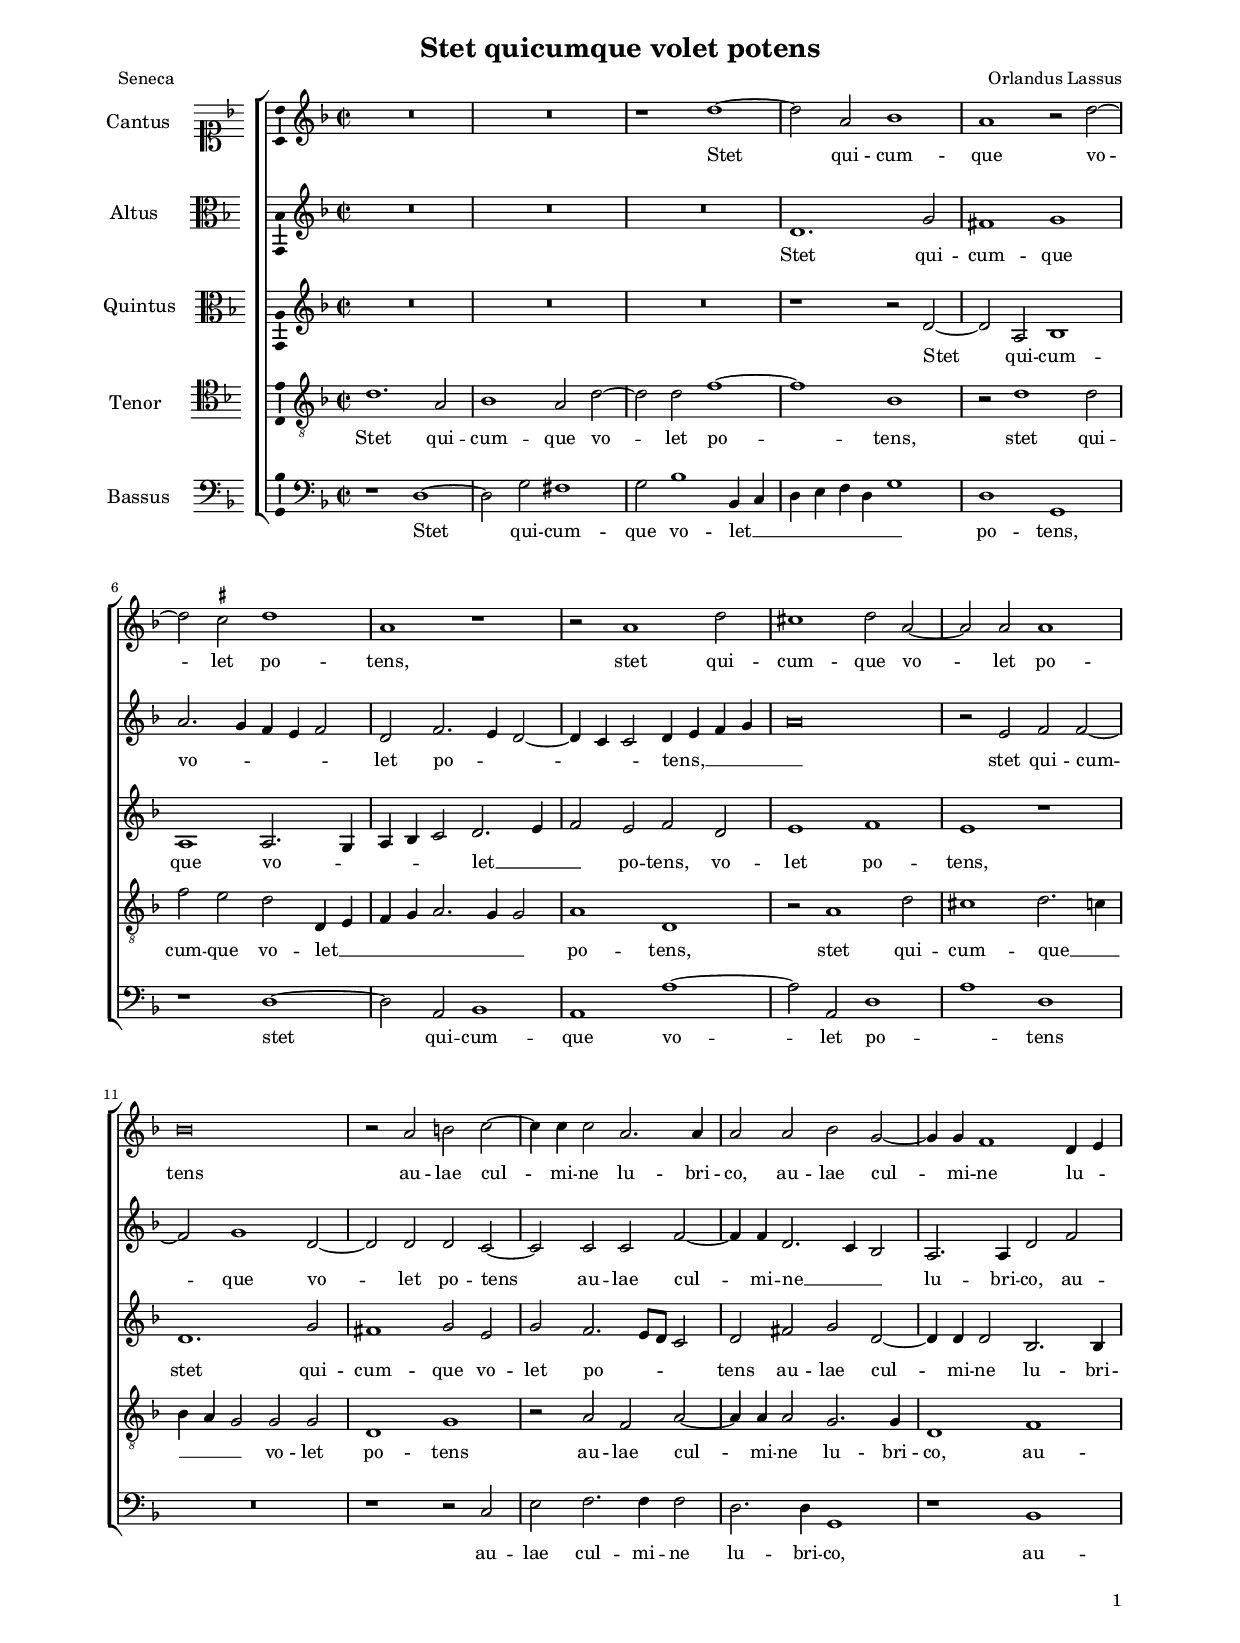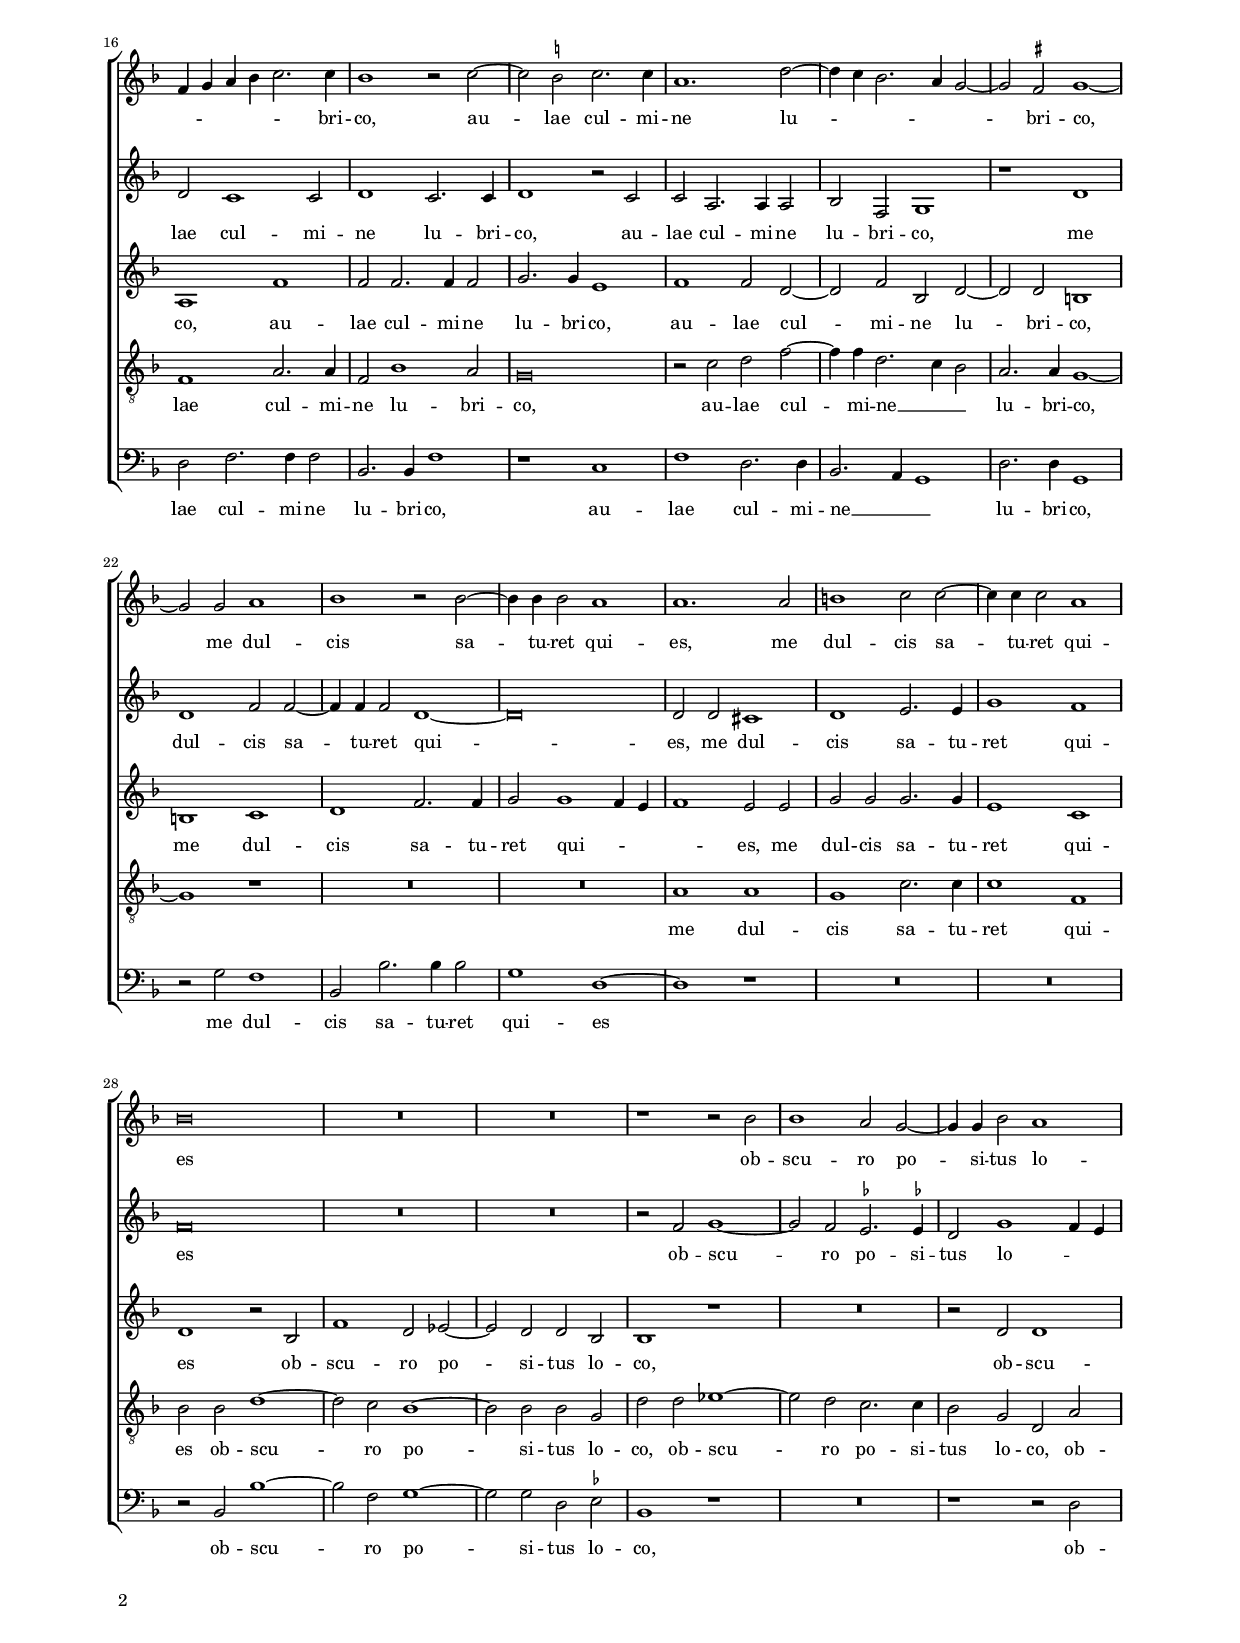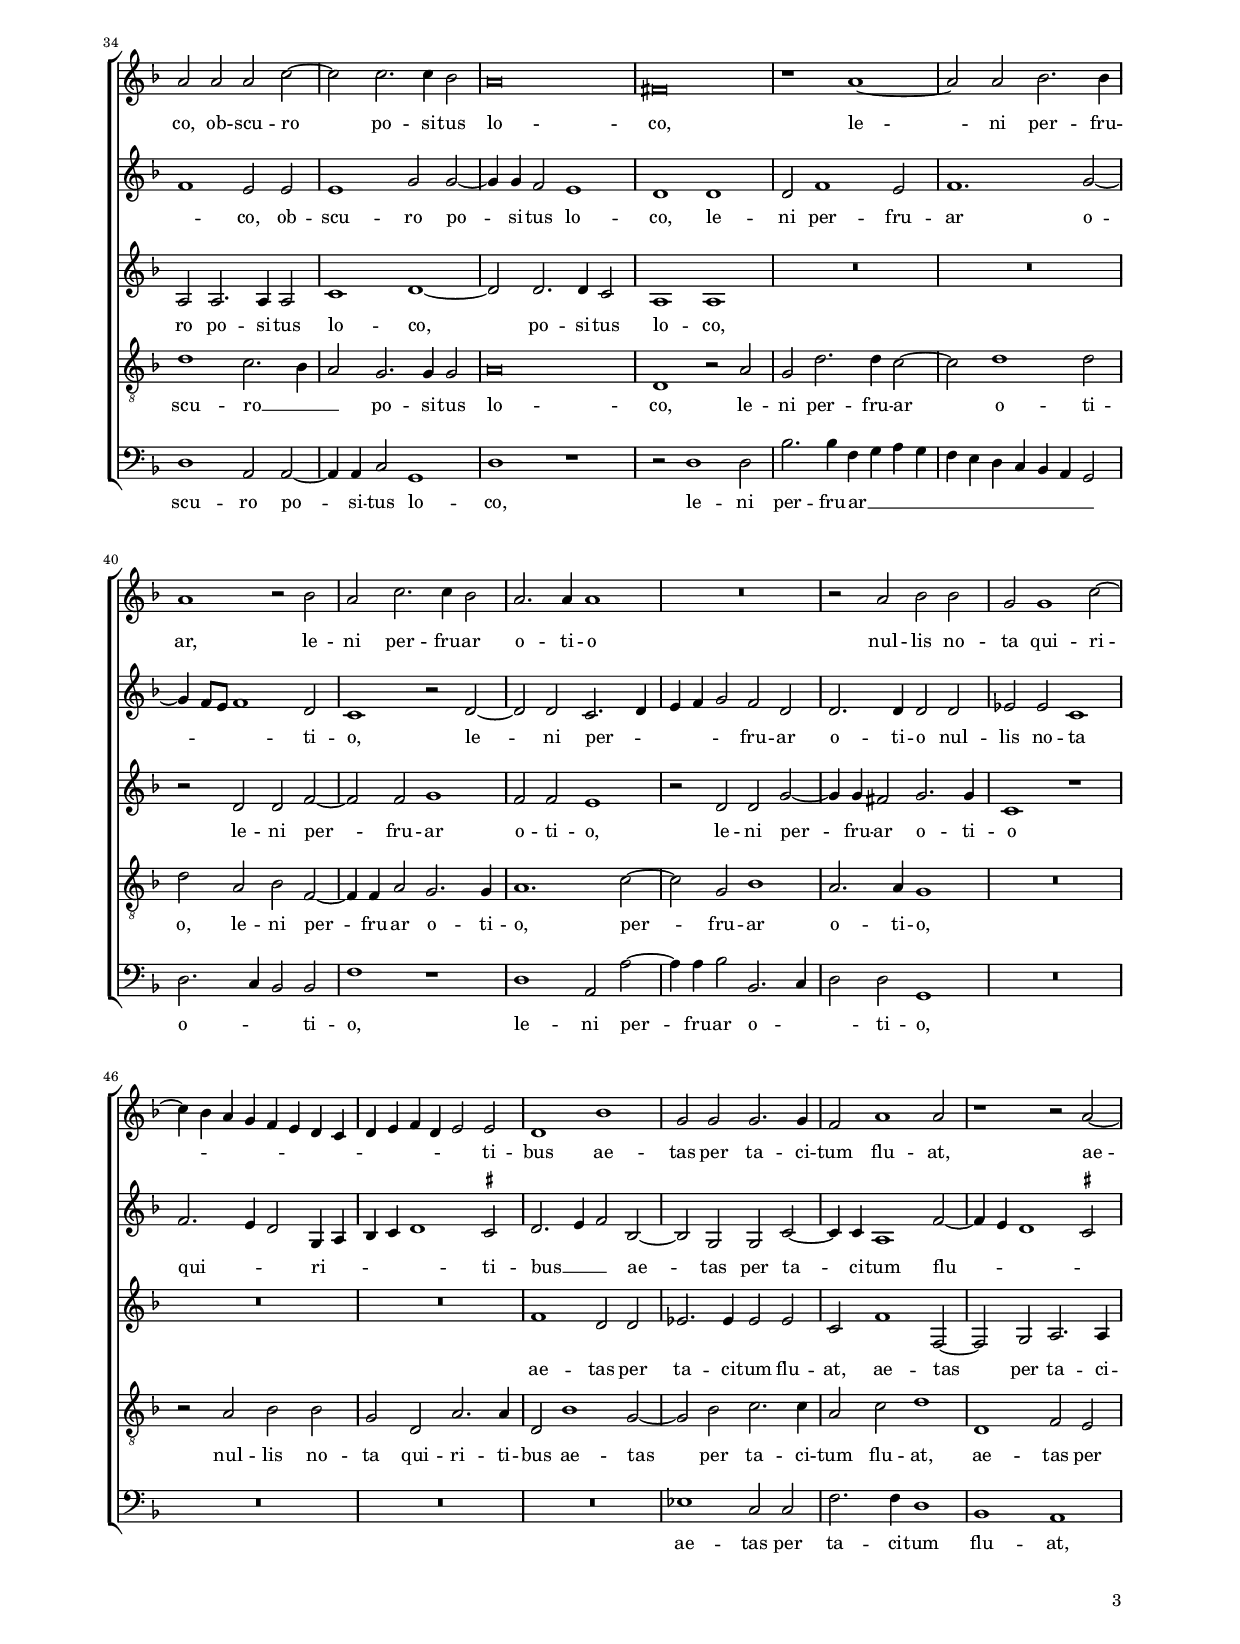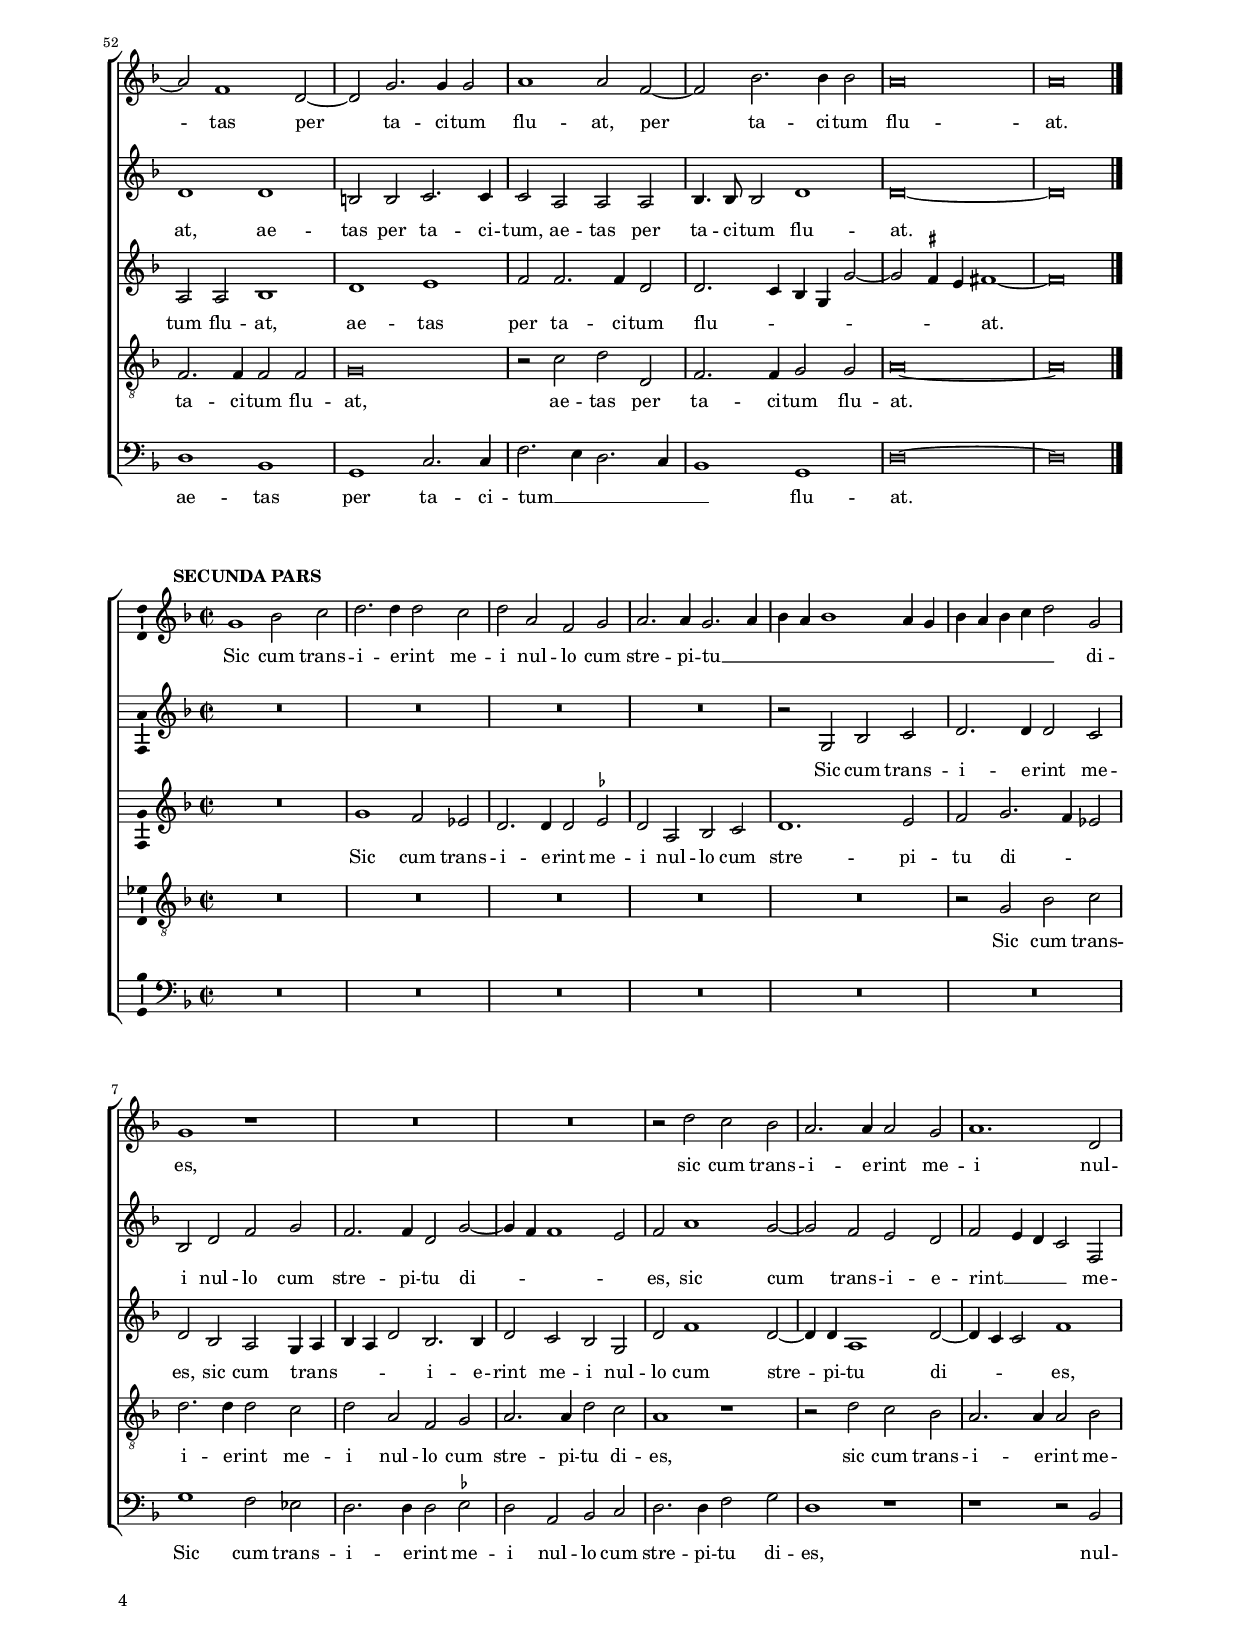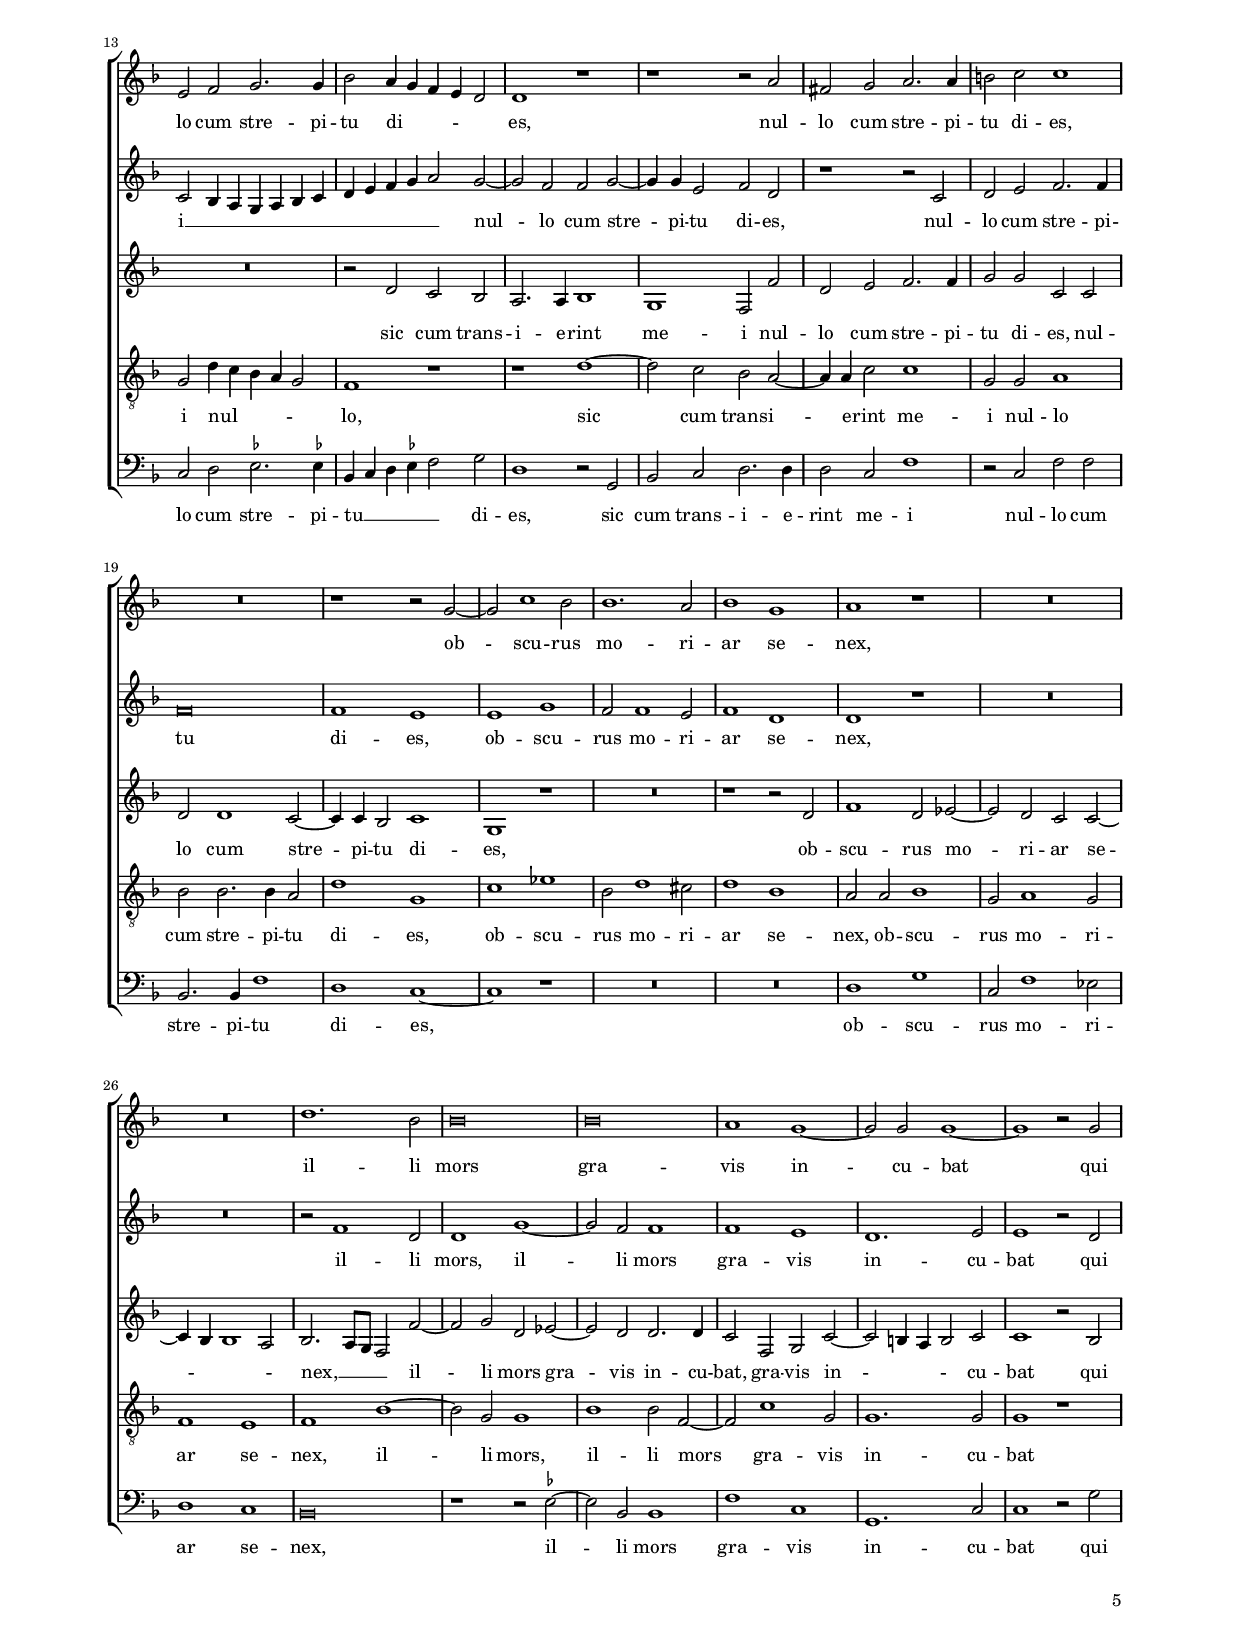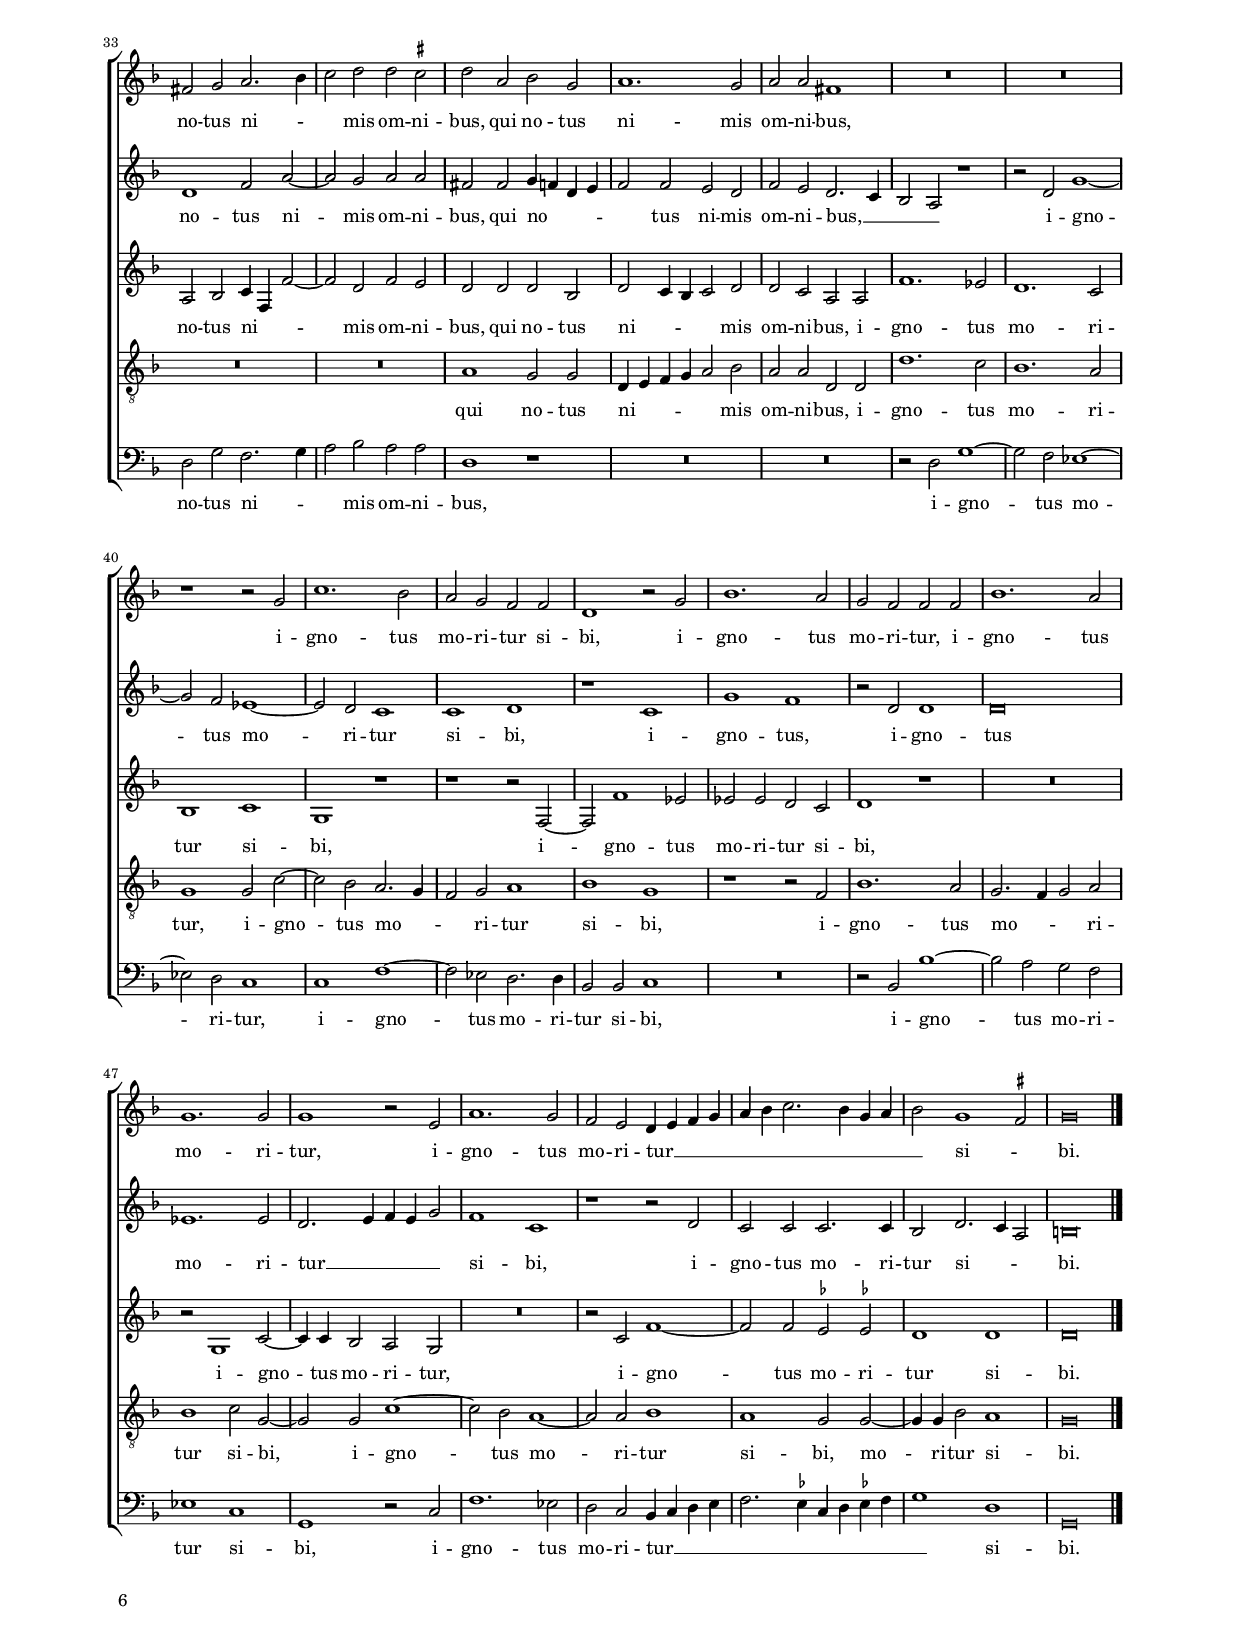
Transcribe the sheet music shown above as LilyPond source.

\header
{
  title="Stet quicumque volet potens"
  composer="Orlandus Lassus"
  poet="Seneca"
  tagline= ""
}

\version "2.24.0"
\include "deutsch.ly"
#(set-global-staff-size 15)
% #(set-default-paper-size "letter")
#(ly:set-option 'point-and-click #f)

	
	ficta = { \once \set suggestAccidentals = ##t }
	
	forget = #(define-music-function (music) (ly:music?) #{
		\accidentalStyle forget
		$music
		\accidentalStyle default
		#})
	

\paper
	{
	top-margin = 1.8 \cm
	bottom-margin = 1.2 \cm
	left-margin = 2 \cm
	right-margin = 2 \cm
	ragged-bottom = ##f
	ragged-last-bottom = ##t
	print-page-number = ##f
	score-system-spacing = #'((basic-distance . 16) (minimum-distance . 14) (padding . 5) (strechability . 150))
	system-system-spacing = #'((basic-distance . 16) (minimum-distance . 14) (padding . 5) (strechability . 150))
	oddFooterMarkup=\markup   \fill-line { "" \fromproperty #'page:page-number-string }
	evenFooterMarkup=\markup  \fill-line { \fromproperty #'page:page-number-string "" }
	last-bottom-spacing = #'((basic-distance . 12) (minimum-distance . 7) (padding . 4))
%	systems-per-page = 3
%	min-systems-per-page = 3
	}

global = {
	\key f \major
	\time 2/2 \set Score.measureLength = #(ly:make-moment 2/1)
	\skip 1*2*57 \bar "|."
	}
	

incipitcantus = \markup { \score {
	{
	\set Staff.instrumentName = \markup { \fontsize #1 "Cantus" }
	\key f \major
	\clef soprano
	s4 \bar ""
	}
	\layout  {
	raggedright = ##t
	indent = 1.8 \cm
	line-width = 2.5 \cm
	\context { \Staff \remove Time_signature_engraver }
	\override Staff.Clef.Y-extent = #'(0 . 0)
	}} \hspace #1 }
      
      
incipitaltus = \markup { \score {
	{
	\set Staff.instrumentName = \markup { \fontsize #1 "Altus" }
	\key f \major
	\clef alto
	s4 \bar ""
	}
	\layout  {
	raggedright = ##t
	indent = 1.8 \cm
	line-width = 2.5 \cm
	\context { \Staff \remove Time_signature_engraver }
	\override Staff.Clef.Y-extent = #'(0 . 0)
	}} \hspace #1 }
      
      
incipitquintus = \markup { \score {
	{
	\set Staff.instrumentName = \markup { \fontsize #1 "Quintus" }
	\key f \major
	\clef alto
	s4 \bar ""
	}
	\layout  {
	raggedright = ##t
	indent = 1.8 \cm
	line-width = 2.5 \cm
	\context { \Staff \remove Time_signature_engraver }
	\override Staff.Clef.Y-extent = #'(0 . 0)
	}} \hspace #1 }


incipittenor = \markup { \score {
	{
	\set Staff.instrumentName = \markup { \fontsize #1 "Tenor" }
	\key f \major
	\clef tenor
	s4 \bar ""
	}
	\layout  {
	raggedright = ##t
	indent = 1.8 \cm
	line-width = 2.5 \cm
	\context { \Staff \remove Time_signature_engraver }
	\override Staff.Clef.Y-extent = #'(0 . 0)
	}} \hspace #1 }
      
      
incipitbassus = \markup { \score {
	{
	\set Staff.instrumentName = \markup { \fontsize #1 "Bassus" }
	\key f \major
	\clef bass
	s4 \bar ""
	}
	\layout  {
	raggedright = ##t
	indent = 1.8 \cm
	line-width = 2.5 \cm
	\context { \Staff \remove Time_signature_engraver }
	\override Staff.Clef.Y-extent = #'(0 . 0)
	}} \hspace #1 }


cantus =  \relative c''
	{
	R\breve
	R\breve
	r1 d~
	d2 a b1
%5
	a1 r2 d~ |
	d2 \ficta cis d1
	a1 r
	r2 a1 d2
	cis1 d2 a~
%10
	a2 a a1 |
	b\breve
	r2 a h c~
	c4 c c2 a2. a4
	a2 a b g~
%15
	g4 g f1 d4 e |
	f4 g a b c2. c4
	b1 r2 c~
	c2 \ficta h c2. c4
	a1. d2~
%20
	d4 c b2. a4 g2~ |
	g2 \ficta fis g1~
	g2 g a1
	b1 r2 b~
	b4 b b2 a1
%25
	a1. a2 |
	h1 c2 c~
	c4 c c2 a1
	b\breve
	R\breve
%30
	R\breve |
	r1 r2 b
	b1 a2 g~
	g4 g b2 a1
	a2 a a c~
%35
	c2 c2. c4 b2 |
	a\breve
	fis\breve
	r1 a~
	a2 a b2. b4
%40
	a1 r2 b |
	a2 c2. c4 b2
	a2. a4 a1
	R\breve
	r2 a b b
%45
	g2 g1 c2~ |
	c4 b a g f e d c
	d4 e f d e2 e
	d1 b'
	g2 g g2. g4
%50
	f2 a1 a2 |
	r1 r2 a~
	a2 f1 d2~
	d2 g2. g4 g2
	a1 a2 f~
%55
	f2 b2. b4 b2 |
	a\breve
	a\breve |
	}


altus =  \relative c'
	{
	R\breve
	R\breve
	R\breve
	d1. g2
%5
	fis1 g |
	a2. g4 f e f2
	d2 f2. e4 d2~
	d4 c c2 d4 e f g
	a\breve
%10
	r2 e f f~ |
	f2 g1 d2~
	d2 d d c~
	c2 c c f~
	f4 f d2. c4 b2
%15
	a2. a4 d2 f |
	d2 c1 c2
	d1 c2. c4
	d1 r2 c
	c2 a2. a4 a2
%20
	b2 f g1 |
	r1 d'
	d1 f2 f~
	f4 f f2 d1~
	d\breve
%25
	d2 d cis1 |
	d1 e2. e4
	g1 f
	f\breve
	R\breve
%30
	R\breve |
	r2 f g1~
	g2 f \ficta es2. \ficta es!4
	d2 g1 f4 e
	f1 e2 e
%35
	e1 g2 g~ |
	g4 g f2 e1
	d1 d
	d2 f1 e2
	f1. g2~
%40
	g4 f8 e f1 d2 |
	c1 r2 d~
	d2 d c2. d4
	e4 f g2 f d
	d2. d4 d2 d
%45
	es2 es c1 |
	f2. e4 d2 g,4 a
	b4 c d1 \ficta cis2
	d2. e4 f2 b,~
	b2 g g c~
%50
	c4 c a1 f'2~ | 
	f4 e d1 \ficta cis2
	d1 d
	h2 h c2. c4
	c2 a a a
%55
	b4. b8 b2 d1 |
	d\breve~
	d\breve |
	}


quintus =  \relative c'
	{
	R\breve
	R\breve
	R\breve
	r1 r2 d~
%5
	d2 a b1 |
	a1 a2. g4
	a4 b c2 d2. e4
	f2 e f d
	e1 f
%10
	e1 r |
	d1. g2
	fis1 g2 e
	g2 f2. e8 d c2
	d2 fis g d~
%15
	d4 d d2 b2. b4 |
	a1 f'
	f2 f2. f4 f2
	g2. g4 e1
	f1 f2 d~
%20
	d2 f b, d~ |
	d2 d h1
	h1 c
	d1 f2. f4
	g2 g1 f4 e
%25
	f1 e2 e |
	g2 g g2. g4
	e1 c
	d1 r2 b
	f'1 d2 es~
%30
	es2 d d b |
	b1 r
	R\breve
	r2 d d1
	a2 a2. a4 a2
%35
	c1 d~ |
	d2 d2. d4 c2
	a1 a
	R\breve
	R\breve
%40
	r2 d d f~ |
	f2 f g1
	f2 f e1
	r2 d d g~
	g4 g fis2 g2. g4
%45
	c,1 r |
	R\breve
	R\breve
	f1 d2 d
	es2. es4 es2 es
%50
	c2 f1 f,2~ |
	f2 g a2. a4
	a2 a b1
	d1 e
	f2 f2. f4 d2
%55
	d2. c4 b g g'2~ |
	g2 \ficta fis4 e fis!1~
	fis\breve |
	}


tenor  =  \relative c'
	{
	d1. a2
	b1 a2 d~
	d2 d f1~
	f1 b,
%5
	r2 d1 d2 |
	f2 e d d,4 e
	f4 g a2. g4 g2
	a1 d,
	r2 a'1 d2
%10
	cis1 d2. c4 |
	b4 a g2 g g
	d1 g
	r2 a f a~
	a4 a a2 g2. g4
%15
	d1 f |
	f1 a2. a4
	f2 b1 a2
	g\breve
	r2 c d f~
%20
	f4 f d2. c4 b2 |
	a2. a4 g1~
	g1 r
	R\breve
	R\breve
%25
	a1 a |
	g1 c2. c4
	c1 f,
	b2 b d1~
	d2 c b1~
%30
	b2 b b g |
	d'2 d es1~
	es2 d c2. c4
	b2 g d a'
	d1 c2. b4
%35
	a2 g2. g4 g2 |
	a\breve
	d,1 r2 a'
	g2 d'2. d4 c2~
	c2 d1 d2
%40
	d2 a b f~ |
	f4 f a2 g2. g4
	a1. c2~
	c2 g b1
	a2. a4 g1
%45
	R\breve |
	r2 a b b
	g2 d a'2. a4
	d,2 b'1 g2~
	g2 b c2. c4
%50
	a2 c d1 |
	d,1 f2 e
	f2. f4 f2 f
	g\breve
	r2 c d d,
%55
	f2. f4 g2 g |
	a\breve~
	a\breve |
	}


bassus  =  \relative c
	{
	r1 d~
	d2 g fis1
	g2 b1 b,4 c
	d4 e f d g1
%5
	d1 g, |
	r1 d'~
	d2 a b1
	a1 a'~
	a2 a, d1
%10
	a'1 d, |
	R\breve
	r1 r2 c
	e2 f2. f4 f2
	d2. d4 g,1
%15
	r1 b |
	d2 f2. f4 f2
	b,2. b4 f'1
	r1 c
	f1 d2. d4
%20
	b2. a4 g1 |
	d'2. d4 g,1
	r2 g' f1
	b,2 b'2. b4 b2
	g1 d~
%25
	d1 r |
	R\breve
	R\breve
	r2 b b'1~
	b2 f g1~
%30
	g2 g d \ficta es |
	b1 r
	R\breve
	r1 r2 d
	d1 a2 a~
%35
	a4 a c2 g1 |
	d'1 r
	r2 d1 d2
	b'2. b4 f g a g
	f4 e d c b a g2
%40
	d'2. c4 b2 b |
	f'1 r
	d1 a2 a'~
	a4 a b2 b,2. c4
	d2 d g,1
%45
	R\breve |
	R\breve
	R\breve
	R\breve
	es'1 c2 c
%50
	f2. f4 d1 |
	b1 a
	d1 b
	g1 c2. c4
	f2. e4 d2. c4
%55
	b1 g |
	d'\breve~
	d\breve |
	}


lyricscantus = \lyricmode {
	Stet qui -- cum -- que vo -- let po -- tens,
	stet qui -- cum -- que vo -- let po -- tens
	au -- lae cul -- mi -- ne lu -- bri -- co,
	au -- lae cul -- mi -- ne lu -- _ _ _ _ _ _ bri -- co,
	au -- lae cul -- mi -- ne lu -- _ _ _ _ bri -- co,
	me dul -- cis sa -- tu -- ret qui -- es,
	me dul -- cis sa -- tu -- ret qui -- es
	ob -- scu -- ro po -- si -- tus lo -- co,
	ob -- scu -- ro po -- si -- tus lo -- co,
	le -- ni per -- fru -- ar,
	le -- ni per -- fru -- ar o -- ti -- o
	nul -- lis no -- ta qui -- ri -- _ _ _ _ _ _ _ _ _ _ _ _ ti -- bus
	ae -- tas per ta -- ci -- tum flu -- at,
	ae -- tas per ta -- ci -- tum flu -- at,
	per ta -- ci -- tum flu -- at.
	}


lyricsaltus = \lyricmode {
	Stet qui -- cum -- que vo -- _ _ _ _ let po -- _ _ _ _ tens, __ _ _ _ _
	stet qui -- cum -- que vo -- let po -- tens
	au -- lae cul -- mi -- ne __ _ _ lu -- bri -- co,
	au -- lae cul -- mi -- ne lu -- bri -- co,
	au -- lae cul -- mi -- ne lu -- bri -- co,
	me dul -- cis sa -- tu -- ret qui -- es,
	me dul -- cis sa -- tu -- ret qui -- es
	ob -- scu -- ro po -- si -- tus lo -- _ _ _ co,
	ob -- scu -- ro po -- si -- tus lo -- co,
	le -- ni per -- fru -- ar o -- _ _ _ ti -- o,
	le -- ni per -- _ _ _ _ fru -- ar o -- ti -- o
	nul -- lis no -- ta qui -- _ _ ri -- _ _ _ _ ti -- bus __ _ _
	ae -- tas per ta -- ci -- tum flu -- _ _ _ at,
	ae -- tas per ta -- ci -- tum,
	ae -- tas per ta -- ci -- tum flu -- at.
	}


lyricsquintus = \lyricmode {
	Stet qui -- cum -- que vo -- _ _ _ _ let __ _ _ po -- tens,
	vo -- let po -- tens,
	stet qui -- cum -- que vo -- let po -- _ _ _ tens
	au -- lae cul -- mi -- ne lu -- bri -- co,
	au -- lae cul -- mi -- ne lu -- bri -- co,
	au -- lae cul -- mi -- ne lu -- bri -- co,
	me dul -- cis sa -- tu -- ret qui -- _ _ _ es,
	me dul -- cis sa -- tu -- ret qui -- es
	ob -- scu -- ro po -- si -- tus lo -- co,
	ob -- scu -- ro po -- si -- tus lo -- co,
	po -- si -- tus lo -- co,
	le -- ni per -- fru -- ar o -- ti -- o,
	le -- ni per -- fru -- ar o -- ti -- o
	ae -- tas per ta -- ci -- tum flu -- at,
	ae -- tas per ta -- ci -- tum flu -- at,
	ae -- tas per ta -- ci -- tum flu -- _ _ _ _ _ _ at.
	}


lyricstenor = \lyricmode {
	Stet qui -- cum -- que vo -- let po -- tens,
	stet qui -- cum -- que vo -- let __ _ _ _ _ _ _ po -- tens,
	stet qui -- cum -- que __ _ _ _ _ vo -- let po -- tens
	au -- lae cul -- mi -- ne lu -- bri -- co,
	au -- lae cul -- mi -- ne lu -- bri -- co,
	au -- lae cul -- mi -- ne __ _ _ lu -- bri -- co,
	me dul -- cis sa -- tu -- ret qui -- es
	ob -- scu -- ro po -- si -- tus lo -- co,
	ob -- scu -- ro po -- si -- tus lo -- co,
	ob -- scu -- ro __ _ _ po -- si -- tus lo -- co,
	le -- ni per -- fru -- ar o -- ti -- o,
	le -- ni per -- fru -- ar o -- ti -- o,
	per -- fru -- ar o -- ti -- o,
	nul -- lis no -- ta qui -- ri -- ti -- bus
	ae -- tas per ta -- ci -- tum flu -- at,
	ae -- tas per ta -- ci -- tum flu -- at,
	ae -- tas per ta -- ci -- tum flu -- at.
	}


lyricsbassus = \lyricmode {
	Stet qui -- cum -- que vo -- let __ _ _ _ _ _ _ po -- tens,
	stet qui -- cum -- que vo -- let po -- _ tens
	au -- lae cul -- mi -- ne lu -- bri -- co,
	au -- lae cul -- mi -- ne lu -- bri -- co,
	au -- lae cul -- mi -- ne __ _ _ lu -- bri -- co,
	me dul -- cis sa -- tu -- ret qui -- es
	ob -- scu -- ro po -- si -- tus lo -- co,
	ob -- scu -- ro po -- si -- tus lo -- co,
	le -- ni per -- fru -- ar __ _ _ _ _ _ _ _ _ _ _ o -- _ _ ti -- o,
	le -- ni per -- fru -- ar o -- _ _ ti -- o,
	ae -- tas per ta -- ci -- tum flu -- at,
	ae -- tas per ta -- ci -- tum __ _ _ _ _ flu -- at.
	}


\score
{  
	\transpose c c {
	\new ChoirStaff \with { \override StaffGrouper.staff-staff-spacing.basic-distance = #12 }
	<<

	\new Staff << \global
	\new Voice="v1" {
		\set Staff.instrumentName=\incipitcantus
		\set Staff.midiInstrument = "reed organ"
		\clef violin
		\cantus }
	\new Lyrics \lyricsto "v1" {\lyricscantus }
	>>


	\new Staff << \global
	\new Voice="v2" {
		\set Staff.instrumentName=\incipitaltus
		\set Staff.midiInstrument = "reed organ"
		\clef violin 
		\altus}
	\new Lyrics \lyricsto "v2" {\lyricsaltus }
	>>


	\new Staff << \global
	\new Voice="v5" {
		\set Staff.instrumentName=\incipitquintus
		\set Staff.midiInstrument = "reed organ"
		\clef violin
		\quintus}
	\new Lyrics \lyricsto "v5" {\lyricsquintus }
	>>


	\new Staff << \global
	\new Voice="v3" {
		\set Staff.instrumentName=\incipittenor
		\set Staff.midiInstrument = "reed organ"
		\clef "G_8"
		\tenor }
	\new Lyrics \lyricsto "v3" {\lyricstenor }
	>>


	\new Staff << \global
	\new Voice="v4" {
		\set Staff.instrumentName=\incipitbassus
		\set Staff.midiInstrument = "reed organ"
		\clef bass
		\bassus }
	\new Lyrics \lyricsto "v4" {\lyricsbassus}
	>>

	>>
	} % transpose

	\layout
	{
	indent = 2.5 \cm
	\context { \Staff \override TimeSignature.break-visibility = #end-of-line-invisible }
	\context { \Lyrics \override VerticalAxisGroup.nonstaff-relatedstaff-spacing.padding = #1.4 }
%	\context { \Lyrics \override LyricText.font-size = #1 }
	\context { \Staff \consists Ambitus_engraver }
	\context { \Score \override BarNumber.padding = #2 }
	\context { \Voice \override NoteHead.style = #'baroque }
	}


\midi
	{
	\tempo 2 = 90
	}

}

%%%%%%%%%%%%%%%%%%%%  PARS SECUNDA


global = {
	\key f \major
	\time 2/2 \set Score.measureLength = #(ly:make-moment 2/1)
	\skip 1*2*53 \bar "|."
	}


cantus =  \relative c''
	{
	g1 b2 c
	d2. d4 d2 c
	d2 a f g
	a2. a4 g2. a4
%5
	b4 a b1 a4 g |
	b4 a b c d2 g,
	g1 r
	R\breve
	R\breve
%10
	r2 d' c b |
	a2. a4 a2 g
	a1. d,2
	e2 f g2. g4
	b2 a4 g f e d2
%15
	d1 r |
	r1 r2 a'
	fis2 g a2. a4
	h2 c c1
	R\breve
%20
	r1 r2 g~ |
	g2 c1 b2
	b1. a2
	b1 g
	a1 r
%25
	R\breve |
	R\breve
	d1. b2
	b\breve
	b\breve
%30
	a1 g~ |
	g2 g g1~
	g1 r2 g
	fis2 g a2. b4
	c2 d d \ficta cis
%35
	d2 a b g |
	a1. g2
	a2 a fis1
	R\breve
	R\breve
%40
	r1 r2 g |
	c1. b2
	a2 g f f
	d1 r2 g
	b1. a2
%45
	g2 f f f |
	b1. a2
	g1. g2
	g1 r2 e
	a1. g2
%50
	f2 e d4 e f g |
	a4 b c2. b4 g a
	b2 g1 \ficta fis2
	g\breve |
	}


altus =  \relative c'
        {
	R\breve
	R\breve
	R\breve
	R\breve
%5
	r2 g b c |
	d2. d4 d2 c
	b2 d f g
	f2. f4 d2 g~
	g4 f f1 e2
%10
	f2 a1 g2~ |
	g2 f e d
	f2 e4 d c2 f,
	c'2 b4 a g a b c
	d4 e f g a2 g~
%15
	g2 f f g~ |
	g4 g e2 f d
	r1 r2 c
	d2 e f2. f4
	f\breve
%20
	f1 e |
	e1 g
	f2 f1 e2
	f1 d
	d1 r
%25
	R\breve |
	R\breve
	r2 f1 d2
	d1 g~
	g2 f f1
%30
	f1 e |
	d1. e2
	e1 r2 d
	d1 f2 a~
	a2 g a a
%35
	fis2 fis g4 f d e |
	f2 f e d
	f2 e d2. c4
	b2 a r1
	r2 d g1~
%40
	g2 f es1~ |
	es2 d c1
	c1 d
	r1 c
	g'1 f
%45
	r2 d d1 |
	d\breve
	es1. es2
	d2. e4 f e g2
	f1 c
%50
	r1 r2 d |
	c2 c c2. c4
	b2 d2. c4 a2
	h\breve |
	}


quintus =  \relative c'
	{
	R\breve
	g'1 f2 es
	d2. d4 d2 \ficta es
	d2 a b c
%5
	d1. e2 |
	f2 g2. f4 es2
	d2 b a g4 a
	b4 a d2 b2. b4
	d2 c b g
%10
	d'2 f1 d2~ |
	d4 d a1 d2~
	d4 c c2 f1
	R\breve
	r2 d c b
%15
	a2. a4 b1 |
	g1 f2 f'
	d2 e f2. f4
	g2 g c, c
	d2 d1 c2~
%20
	c4 c b2 c1 |
	g1 r
	R\breve
	r1 r2 d'
	f1 d2 es~
%25
	es2 d c c~ |
	c4 b b1 a2
	b2. a8 g f2 f'~
	f2 g d es~
	es2 d d2. d4
%30
	c2 f, g c~ |
	c2 h4 a h2 c
	c1 r2 b
	a2 b c4 f, f'2~
	f2 d f e
%35
	d2 d d b |
	d2 c4 b c2 d
	d2 c a a
	f'1. es2
	d1. c2
%40
	b1 c |
	g1 r
	r1 r2 f~
	f2 f'1 es2
	es2 es d c
%45
	d1 r |
	R\breve
	r2 g,1 c2~
	c4 c b2 a g
	R\breve
%50
	r2 c f1~ |
	f2 f \ficta es \ficta es!
	d1 d
	d\breve |
	}


tenor  =  \relative c'
	{
	R\breve
	R\breve
	R\breve
	R\breve
%5
	R\breve |
	r2 g b c
	d2. d4 d2 c
	d2 a f g
	a2. a4 d2 c
%10
	a1 r |
	r2 d c b
	a2. a4 a2 b
	g2 d'4 c b a g2
	f1 r
%15
	r1 d'~ |
	d2 c b a~
	a4 a c2 c1
	g2 g a1
	b2 b2. b4 a2
%20
	d1 g, |
	c1 es
	b2 d1 cis2
	d1 b
	a2 a b1
%25
	g2 a1 g2 |
	f1 e
	f1 b~
	b2 g g1
	b1 b2 f~
%30
	f2 c'1 g2 |
	g1. g2
	g1 r
	R\breve
	R\breve
%35
	a1 g2 g |
	d4 e f g a2 b
	a2 a d, d
	d'1. c2
	b1. a2
%40
	g1 g2 c~ |
	c2 b a2. g4
	f2 g a1
	b1 g
	r1 r2 f
%45
	b1. a2 |
	g2. f4 g2 a
	b1 c2 g~
	g2 g c1~
	c2 b a1~
%50
	a2 a b1 |
	a1 g2 g~
	g4 g b2 a1
	g\breve |
	}


bassus  =  \relative c
	{
	R\breve
	R\breve
	R\breve
	R\breve
%5
	R\breve |
	R\breve
	g'1 f2 es
	d2. d4 d2 \ficta es
	d2 a b c
%10
	d2. d4 f2 g |
	d1 r
	r1 r2 b
	c2 d \ficta es2. \ficta es!4
	b4 c d \ficta es f2 g
%15
	d1 r2 g, |
	b2 c d2. d4
	d2 c f1
	r2 c f f
	b,2. b4 f'1
%20
	d1 c~ |
	c1 r
	R\breve
	R\breve
	d1 g
%25
	c,2 f1 es2 |
	d1 c
	b\breve
	r1 r2 \ficta es~
	es2 b b1
%30
	f'1 c |
	g1. c2
	c1 r2 g'
	d2 g f2. g4
	a2 b a a
%35
	d,1 r |
	R\breve
	R\breve
	r2 d g1~
	g2 f es1~
%40
	es2 d c1 |
	c1 f~
	f2 es d2. d4
	b2 b c1
	R\breve
%45
	r2 b b'1~ |
	b2 a g f
	es1 c
	g1 r2 c
	f1. es2
%50
	d2 c b4 c d e |
	f2. \ficta es4 c4 d \ficta es! f
	g1 d
	g,\breve |
	}


lyricscantus = \lyricmode {
	Sic cum trans -- i -- e -- rint me -- i
	nul -- lo cum stre -- pi -- tu __ _ _ _ _ _ _ _ _ _ _ _ di -- es,
	sic cum trans -- i -- e -- rint me -- i
	nul -- lo cum stre -- pi -- tu di -- _ _ _ _ es,
	nul -- lo cum stre -- pi -- tu di -- es,
	ob -- scu -- rus mo -- ri -- ar se -- nex,
	il -- li mors gra -- vis in -- cu -- bat
	qui no -- tus ni -- _ _ mis om -- ni -- bus,
	qui no -- tus ni -- mis om -- ni -- bus,
	i -- gno -- tus mo -- ri -- tur si -- bi,
	i -- gno -- tus mo -- ri -- tur,
	i -- gno -- tus mo -- ri -- tur,
	i -- gno -- tus mo -- ri -- tur __ _ _ _ _ _ _ _ _ _ _ si -- _ bi.
	}


lyricsaltus = \lyricmode {
	Sic cum trans -- i -- e -- rint me -- i
	nul -- lo cum stre -- pi -- tu di -- _ _ _ es,
	sic cum trans -- i -- e -- rint __ _ _ _ me -- i __ _ _ _ _ _ _ _ _ _ _ _
	nul -- lo cum stre -- pi -- tu di -- es,
	nul -- lo cum stre -- pi -- tu di -- es,
	ob -- scu -- rus mo -- ri -- ar se -- nex,
	il -- li mors,
	il -- li mors gra -- vis in -- cu -- bat
	qui no -- tus ni -- mis om -- ni -- bus,
	qui no -- _ _ _ _ tus ni -- mis om -- ni -- bus, __ _ _ _
	i -- gno -- tus mo -- ri -- tur si -- bi,
	i -- gno -- tus,
	i -- gno -- tus mo -- ri -- tur __ _ _ _ _ si -- bi,
	i -- gno -- tus mo -- ri -- tur si -- _ _ bi.
	}


lyricsquintus = \lyricmode {
	Sic cum trans -- i -- e -- rint me -- i
	nul -- lo cum stre -- pi -- tu di -- _ _ es,
	sic cum trans -- _ _ _ _ i -- e -- rint me -- i
	nul -- lo cum stre -- pi -- tu di -- _ _ es,
	sic cum trans -- i -- e -- rint me -- i
	nul -- lo cum stre -- pi -- tu di -- es,
	nul -- lo cum stre -- pi -- tu di -- es,
	ob -- scu -- rus mo -- ri -- ar se -- _ _ _ nex, __ _ _ _
	il -- li mors gra -- vis in -- cu -- bat,
	gra -- vis in -- _ _ _ cu -- bat
	qui no -- tus ni -- _ _ mis om -- ni -- bus,
	qui no -- tus ni -- _ _ _ mis om -- ni -- bus,
	i -- gno -- tus mo -- ri -- tur si -- bi,
	i -- gno -- tus mo -- ri -- tur si -- bi,
	i -- gno -- tus mo -- ri -- tur,
	i -- gno -- tus mo -- ri -- tur si -- bi.
	}


lyricstenor = \lyricmode {
	Sic cum trans -- i -- e -- rint me -- i
	nul -- lo cum stre -- pi -- tu di -- es,
	sic cum trans -- i -- e -- rint me -- i
	nul -- _ _ _ _ lo,
	sic cum trans -- i -- e -- rint me -- i
	nul -- lo cum stre -- pi -- tu di -- es,
	ob -- scu -- rus mo -- ri -- ar se -- nex,
	ob -- scu -- rus mo -- ri -- ar se -- nex,
	il -- li mors,
	il -- li mors gra -- vis in -- cu -- bat
	qui no -- tus ni -- _ _ _ _ mis om -- ni -- bus,
	i -- gno -- tus mo -- ri -- tur,
	i -- gno -- tus mo -- _ _ ri -- tur si -- bi,
	i -- gno -- tus mo -- _ _ ri -- tur si -- bi,
	i -- gno -- tus mo -- ri -- tur si -- bi,
	mo -- ri -- tur si -- bi.
	}


lyricsbassus = \lyricmode {
	Sic cum trans -- i -- e -- rint me -- i
	nul -- lo cum stre -- pi -- tu di -- es,
	nul -- lo cum stre -- pi -- tu __ _ _ _ _ di -- es,
	sic cum trans -- i -- e -- rint me -- i
	nul -- lo cum stre -- pi -- tu di -- es,
	ob -- scu -- rus mo -- ri -- ar se -- nex,
	il -- li mors gra -- vis in -- cu -- bat
	qui no -- tus ni -- _ _ mis om -- ni -- bus,
	i -- gno -- tus mo -- ri -- tur,
	i -- gno -- tus mo -- ri -- tur si -- bi,
	i -- gno -- tus mo -- ri -- tur si -- bi,
	i -- gno -- tus mo -- ri -- tur __ _ _ _ _ _ _ _ _ _ _ si -- bi.
	}


\score
	{  
	\transpose c c {
	\new ChoirStaff \with { \override StaffGrouper.staff-staff-spacing.basic-distance = #12 }
	<<

	\new Staff <<\global
	\new Voice="v1" {
	  %\set Staff.instrumentName=Cantus
		\set Staff.midiInstrument = "reed organ"
		\clef violin
		\cantus }
	\new Lyrics \lyricsto "v1" {\lyricscantus }
	>>


	\new Staff << \global
	\new Voice="v2" {
	  %\set Staff.instrumentName=Altus
		\set Staff.midiInstrument = "reed organ"
		\clef violin 
		\altus}
	\new Lyrics \lyricsto "v2" {\lyricsaltus }
	>>


	\new Staff << \global
	\new Voice="v5" {
	  %\set Staff.instrumentName=Quintus
		\set Staff.midiInstrument = "reed organ"
		\clef violin
		\quintus}
	\new Lyrics \lyricsto "v5" {\lyricsquintus }
	>>


	\new Staff <<\global
	\new Voice="v3" {
	  %\set Staff.instrumentName=Tenor
		\set Staff.midiInstrument = "reed organ"
		\clef "G_8"
		\tenor }
	\new Lyrics \lyricsto "v3" {\lyricstenor }
	>>


	\new Staff <<\global
	\new Voice="v4" {
	  %\set Staff.instrumentName=Bassus
		\set Staff.midiInstrument = "reed organ"
		\clef bass
		\bassus }
	\new Lyrics \lyricsto "v4" {\lyricsbassus}
	>>
	
	>>
	} % transpose

	\layout
	{
	indent = 0 \cm
	\context { \Staff \override TimeSignature.break-visibility = #end-of-line-invisible }
	\context { \Lyrics \override VerticalAxisGroup.nonstaff-relatedstaff-spacing.padding = #1.4 }
%	\context { \Lyrics \override LyricText.font-size = #1 }
	\context { \Staff \consists Ambitus_engraver }
	\context { \Score \override BarNumber.padding = #2 }
	\context { \Voice \override NoteHead.style = #'baroque }
	}

	\header { piece = \markup { \raise #2 \hspace # 7 \bold "SECUNDA PARS"} }

\midi
	{
	\tempo 2 = 90
	}
	
}

% EOF
